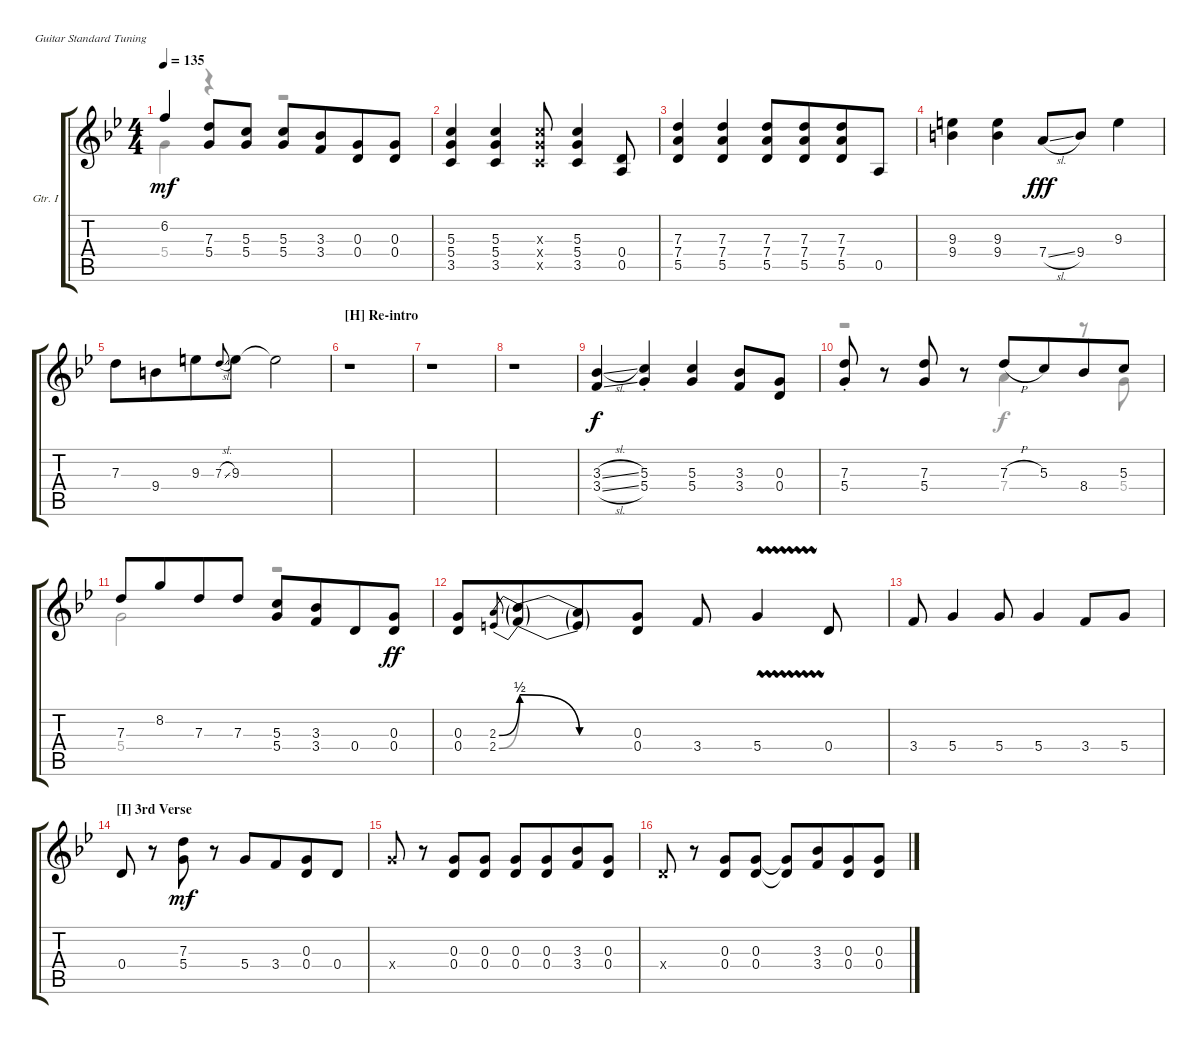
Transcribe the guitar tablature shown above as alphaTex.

\defaultSystemsLayout 4
\bracketExtendMode groupsimilarinstruments
\firstSystemTrackNameOrientation horizontal
\otherSystemsTrackNameOrientation horizontal
\track ("Guitar I" "Gtr. I") {instrument electricguitarclean}
\staff {score tabs}
\tuning (E4 B3 G3 D3 A2 E2)
\voice
\ts (4 4)
\tempo 135
\clef g2
\scale
0.333333
\ks bb
6.2{t}.4{dy mf} (7.3 5.4).8 (5.3 5.4).8 (5.3 5.4).8 (3.3 3.4).8{beam merge} (0.3 0.4).8 (0.3 0.4).8 |
\scale
0.333333 (3.5 5.4 5.3).4 (3.5 5.4 5.3).4 (3.5{x} 5.4{x} 5.3{x}).8 (3.5 5.4 5.3).4 (0.4 0.5).8 |
\scale
0.333333 (5.5 7.4 7.3).4 (5.5 7.4 7.3).4 (5.5 7.4 7.3).8 (5.5 7.4 7.3).8{beam merge} (5.5 7.4 7.3).8 0.5.8 |
\scale
0.333333 (9.3 9.4).4 (9.3 9.4).4 7.4{sl}.8{dy fff} 9.4.8 9.3.4 |
\scale
0.333333 7.3.8 9.4.8{beam merge} 9.3.8 7.3{sl}.8{gr onbeat} 9.3.8 9.3{t}.2 |
\section ("H" "Re-intro")
\scale
0.333333 r.1 |
\scale
0.333333 r.1 |
\scale
0.333333 r.1 |
\scale
0.333333 (3.4{sl} 3.3{sl}).4{dy f} (5.3{st} 5.4{st}).4 (5.4 5.3).4 (3.4 3.3).8 (0.4 0.3).8 |
\scale
0.333333 (7.3{st} 5.4{st}).8 r.8 (5.4 7.3).8 r.8 7.3{h}.8 5.3.8{beam merge} 8.4.8 5.3.8 |
\scale
0.333333 7.3.8 8.2.8{beam merge} 7.3.8 7.3.8 (5.3 5.4).8 (3.3 3.4).8{beam merge} 0.4.8 (0.4 0.3).8{dy ff} |
\scale
0.333333 (0.4 0.3).8 (2.3{be (bend 0 0 59.4 2)} 2.4{be (bend 0 0 59.4 2)}).8{gr onbeat} (2.4{be (release 0 2 59.4 0) t} 2.3{be (release 0 2 59.4 0) t}).8{beam merge} (2.3{be (hold 0 0 60 0) t} 2.4{be (hold 0 0 60 0) t}).8 (0.4 0.3).8 3.4.8 5.4{vw}.4 0.4.8 |
\scale
0.333333 3.4.8 5.4.4 5.4.8 5.4.4 3.4.8 5.4.8 |
\section ("I" "3rd Verse")
\scale
0.333333 0.4.8 r.8 (5.4 7.3).8{dy mf} r.8 5.4.8 3.4.8{beam merge} (0.4 0.3).8 0.4.8 |
\scale
0.333333 5.4{x}.8 r.8 (0.4 0.3).8 (0.4 0.3).8 (0.4 0.3).8 (0.4 0.3).8{beam merge} (3.4 3.3).8 (0.4 0.3).8 |
\scale
0.333333 0.4{x}.8 r.8 (0.3 0.4).8 (0.3 0.4).8 (0.4{t} 0.3{t}).8 (3.3 3.4).8{beam merge} (0.4 0.3).8 (0.4 0.3).8
\voice
\clef g2
\ottava regular
\simile none
\scale
0.333333
\ks bb
5.4.4{dy mf} r.4 r.2 |
\scale
0.333333 |
\scale
0.333333 |
\scale
0.333333 |
\scale
0.333333 |
\scale
0.333333 |
\scale
0.333333 |
\scale
0.333333 |
\scale
0.333333 |
\scale
0.333333 r.2 7.4.4{dy f} r.8 5.4.8 |
\scale
0.333333 5.4.2 r.2 |
\scale
0.333333 |
\scale
0.333333 |
\scale
0.333333 |
\scale
0.333333 |
\scale
0.333333
